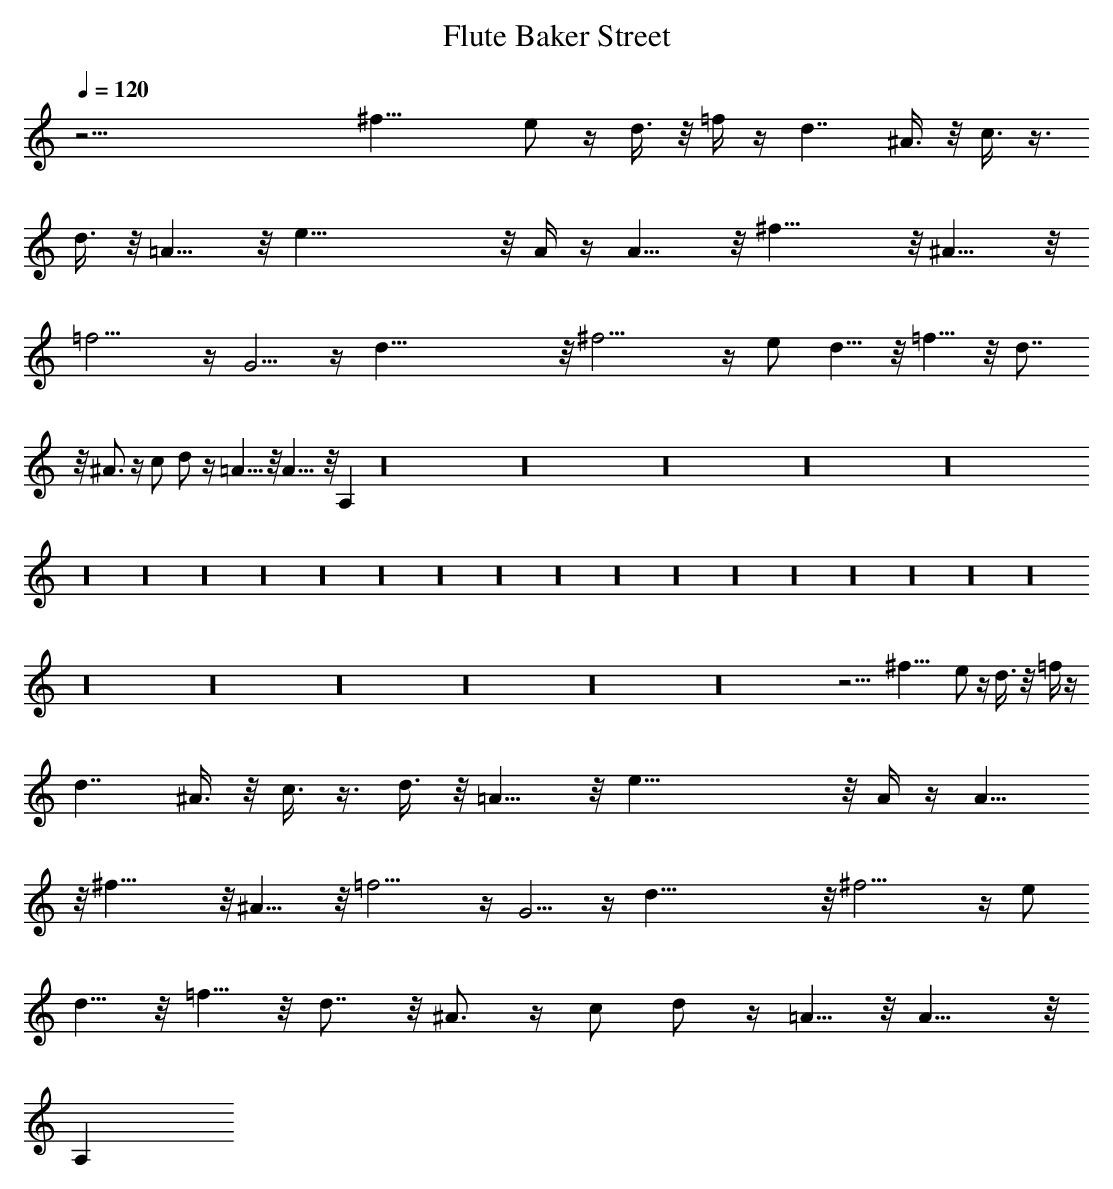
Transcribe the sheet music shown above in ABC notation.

X:1
T:Baker Street, Flute
L:1/4
Q:120
K:C
z49/4 [^f27/8z13/4] e/2 z/4 d3/8 z/8 =f/4 z/4 d7/4 ^A3/8 z/8 c3/8 z3/8
d3/8 z/8 =A9/8 z/8 e43/8 z/8 A/4 z/4 A11/8 z/8 ^f19/8 z/8 ^A11/8 z/8
=f9/4 z/4 G5/4 z/4 d51/8 z/8 ^f13/4 z/4 e/2 d5/8 z/8 =f5/8 z/8 d7/8
z/8 ^A3/4 z/4 c/2 d/2 z/4 =A5/8 z/8 A15/8 z/8 A, z16 z16 z16 z16 z16
z16 z16 z16 z16 z16 z16 z16 z16 z16 z16 z16 z16 z16 z16 z16 z16 z16
z16 z16 z16 z16 z16 z16 z15/4 [^f27/8z13/4] e/2 z/4 d3/8 z/8 =f/4 z/4
d7/4 ^A3/8 z/8 c3/8 z3/8 d3/8 z/8 =A9/8 z/8 e43/8 z/8 A/4 z/4 A11/8
z/8 ^f19/8 z/8 ^A11/8 z/8 =f9/4 z/4 G5/4 z/4 d51/8 z/8 ^f13/4 z/4 e/2
d5/8 z/8 =f5/8 z/8 d7/8 z/8 ^A3/4 z/4 c/2 d/2 z/4 =A5/8 z/8 A15/8 z/8
A,
